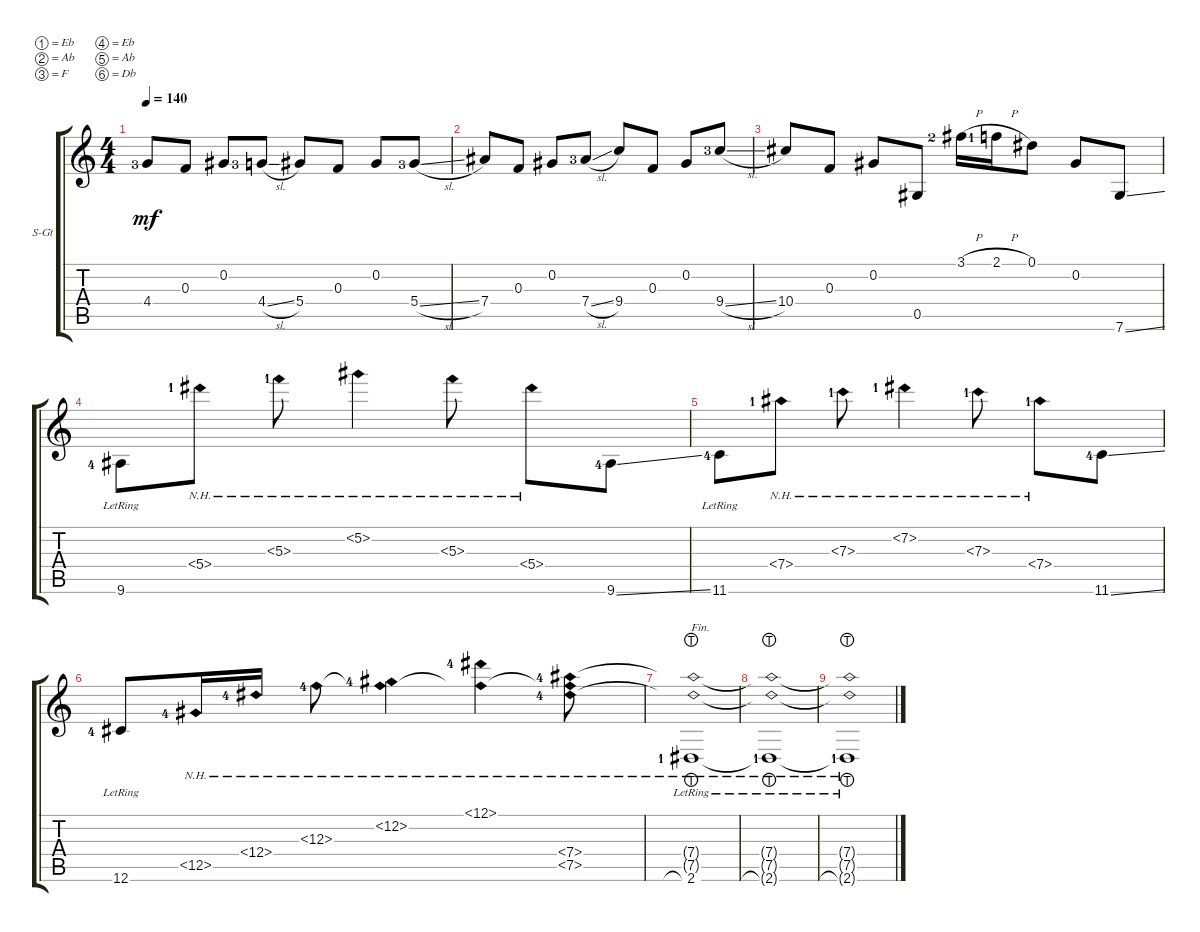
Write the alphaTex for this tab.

\defaultSystemsLayout 4
\bracketExtendMode groupsimilarinstruments
\firstSystemTrackNameOrientation horizontal
\otherSystemsTrackNameOrientation horizontal
\track ("Steel Guitar" "S-Gt") {instrument acousticguitarsteel}
\staff {score tabs}
\tuning (Eb4 Ab3 F3 Eb3 Ab2 Db2)
\ts (4 4)
\tempo 140
\clef g2
\scale
0.291122
\ks c
4.4{lf 4}.8{dy mf} 0.3.8 0.2.8 4.4{sl lf 4}.8 5.4.8 0.3.8 0.2.8 5.4{sl lf 4}.8 |
\scale
0.256706 7.4.8 0.3.8 0.2.8 7.4{sl lf 4}.8 9.4.8 0.3.8 0.2.8 9.4{sl lf 4}.8 |
\scale
0.231577 10.4.8 0.3.8 0.2.8 0.5.8 3.1{h lf 3}.16 2.1{h lf 2}.16 0.1.8 0.2.8 7.6{ss}.8 |
\scale
0.221369 9.6{lr lf 5}.8 5.4{nh lf 2}.8 5.3{nh lf 2}.8 5.2{nh}.4 5.3{nh}.8 5.4{nh}.8 9.6{ss lf 5}.8 |
\scale
0.284789 11.6{lr lf 5}.8 7.4{nh lf 2}.8 7.3{nh lf 2}.8 7.2{nh lf 2}.4 7.3{nh lf 2}.8 7.4{nh lf 2}.8 11.6{ss lf 5}.8 |
\scale
0.259965 12.6{lr lf 5}.8 12.5{nh lf 5}.16 12.4{nh lf 5}.16 12.3{nh lf 5}.8 (12.2{nh lf 5} 12.3{nh t}).4 (12.1{nh lf 5} 12.3{nh t}).4 (7.5{nh lf 5} 7.4{nh lf 5} 12.3{nh t}).8 |
\scale
0.23778 (7.4{nh lr t} 7.5{nh lr t} 2.6{lht lr lf 2}).1{txt "Fin."} |
\scale
0.129989 (7.4{nh lr t} 7.5{nh lr t} 2.6{lht lr t lf 2}).1 |
\scale
0.0886517 (2.6{lht lr t lf 2} 7.5{nh lr t} 7.4{nh lr t}).1
